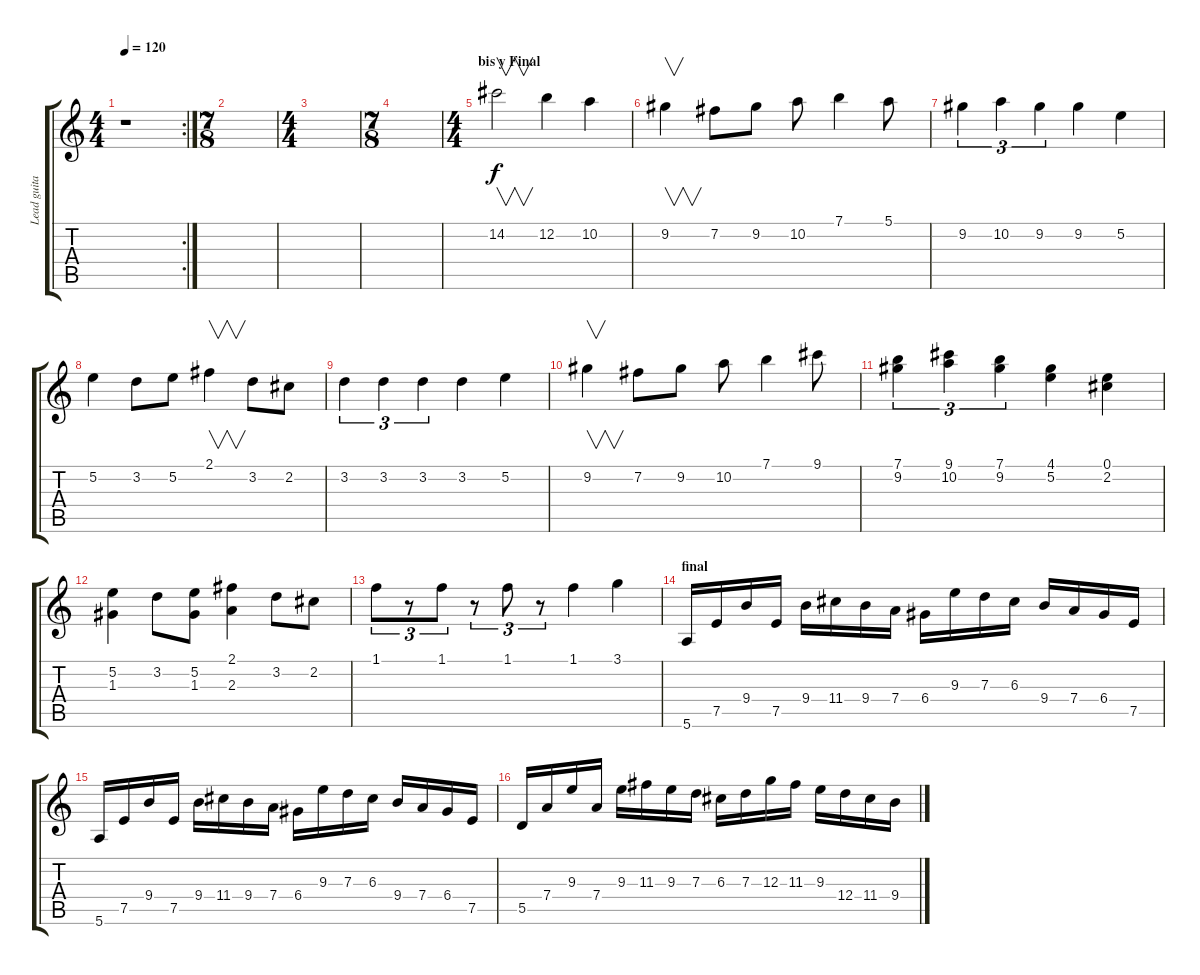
\track ("Lead guitar" "Lead guita") {instrument distortionguitar}
\staff {score tabs}
\tuning (E4 B3 G3 D3 A2 E2) {hide}
\rc 2
\ts (4 4)
\tempo 120
\clef g2
\ks c
r.1{dy f} |
\ts (7 8)
|
\ts (4 4)
|
\ts (7 8)
|
\ts (4 4)
\section ("" "bis y Final")
14.2.2{v} 12.2.4 10.2.4 |
9.2.4{v} 7.2.8 9.2.8 10.2.8 7.1.4 5.1.8 |
9.2.4{tu (3 2)} 10.2.4{tu (3 2)} 9.2.4{tu (3 2)} 9.2.4 5.2.4 |
5.2.4 3.2.8 5.2.8 2.1.4{v} 3.2.8 2.2.8 |
3.2.4{tu (3 2)} 3.2.4{tu (3 2)} 3.2.4{tu (3 2)} 3.2.4 5.2.4 |
9.2.4{v} 7.2.8 9.2.8 10.2.8 7.1.4 9.1.8 |
(7.1 9.2).4{tu (3 2)} (9.1 10.2).4{tu (3 2)} (7.1 9.2).4{tu (3 2)} (4.1 5.2).4 (0.1 2.2).4 |
(5.2 1.3).4 3.2.8 (5.2 1.3).8 (2.1 2.3).4 3.2.8 2.2.8 |
1.1.8{tu (3 2)} r.8{tu (3 2)} 1.1.8{tu (3 2)} r.8{tu (3 2)} 1.1.8{tu (3 2)} r.8{tu (3 2)} 1.1.4 3.1.4 |
\section ("" "final")
5.6.16 7.5.16 9.4.16 7.5.16 9.4.16 11.4.16 9.4.16 7.4.16 6.4.16 9.3.16 7.3.16 6.3.16 9.4.16 7.4.16 6.4.16 7.5.16 |
5.6.16 7.5.16 9.4.16 7.5.16 9.4.16 11.4.16 9.4.16 7.4.16 6.4.16 9.3.16 7.3.16 6.3.16 9.4.16 7.4.16 6.4.16 7.5.16 |
5.5.16 7.4.16 9.3.16 7.4.16 9.3.16 11.3.16 9.3.16 7.3.16 6.3.16 7.3.16 12.3.16 11.3.16 9.3.16 12.4.16 11.4.16 9.4.16
